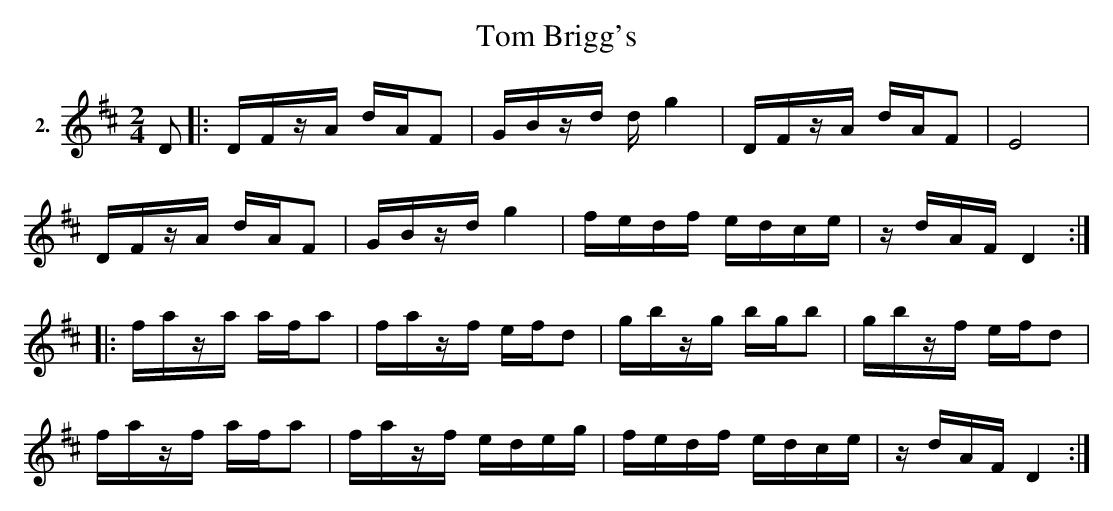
X:1
T:Tom Brigg's
M:2/4
L:1/8
K:D
V:1 clef=treble name="2."
[V:1] D |: D/F/z/A/ d/A/F | G/B/z/d/ d/g2 | D/F/z/A/ d/A/F | E4 |
D/F/z/A/ d/A/F | G/B/z/d/ g2 | f/e/d/f/ e/d/c/e/ | z/d/A/F/ D2 :|
|: f/a/z/a/ a/f/a | f/a/z/f/ e/f/d | g/b/z/g/ b/g/b | g/b/z/f/ e/f/d |
f/a/z/f/ a/f/a | f/a/z/f/ e/d/e/g/ | f/e/d/f/ e/d/c/e/ | z/d/A/F/ D2 :|
